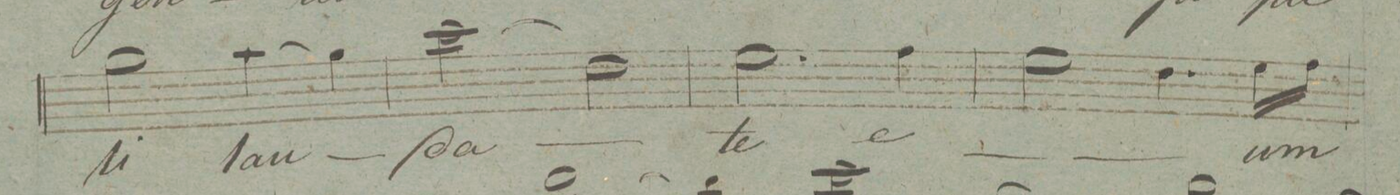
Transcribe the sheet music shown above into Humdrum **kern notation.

**kern	**text	**dynam
*I"Alto.	*	*
*clefC3	*	*
*k[b-]	*	*
*met(c|)	*	*
*M2/2	*	*
2a\	-li	.
(4b-\	lau-	.
4a\)	.	.
=13	=13	=13
(2dd\	-da-	.
2e\)	.	.
=14	=14	=14
2.f\	-te	.
4g\	e-	.
=15	=15	=15
2f\	.	.
4.e\	.	.
16f\LL	-um	.
16g\JJ	.	.
=16	=16	=16
*-	*-	*-
